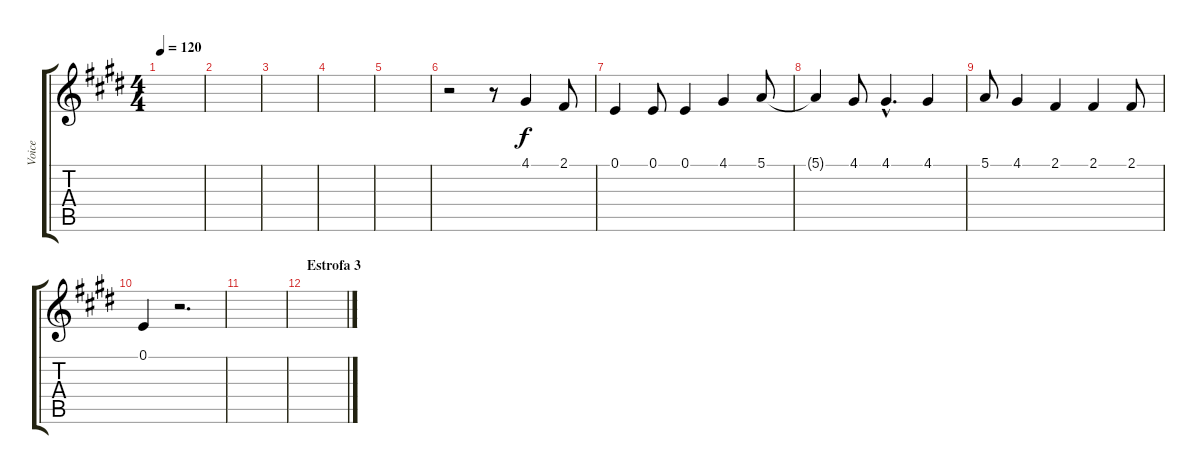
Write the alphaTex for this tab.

\track ("Voice" "Voice") {instrument altosax}
\staff {score tabs}
\tuning (E4 B3 G3 D3 A2 E2) {hide}
\ts (4 4)
\tempo 120
\clef g2
\ks e
|
|
|
|
|
r.2 r.8 4.1.4 2.1.8 |
0.1.4 0.1.8 0.1.4 4.1.4 5.1.8 |
5.1{t}.4 4.1.8 4.1{hac}.4{d} 4.1.4 |
5.1.8 4.1.4 2.1.4 2.1.4 2.1.8 |
0.1.4 r.2{d} |
|
\section ("" "Estrofa 3")
